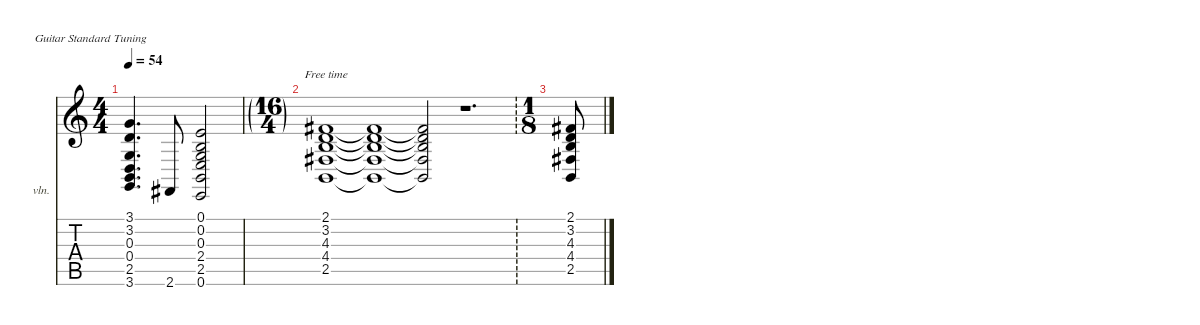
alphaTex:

\defaultSystemsLayout 4
\hideDynamics
\bracketExtendMode nobrackets
\firstSystemTrackNameOrientation horizontal
\otherSystemsTrackNameOrientation horizontal
\track ("Strings" "vln.") {instrument synthstrings1}
\staff {score tabs}
\tuning (E4 B3 G3 D3 A2 E2)
\ts (4 4)
\tempo 54
\clef g2
\ks c
(3.1 3.2 0.3 0.4 2.5 3.6).4{d dy f} 2.6{acc #}.8 (0.1 0.2 0.3 2.4 2.5 0.6).2 |
\ts (16 4)
\beaming (8 4 4 4 4 4 4 4 4)
\ft
(2.1{acc #} 3.2 4.3 4.4{acc #} 2.5).1 (2.1{t acc #} 3.2{t} 4.3{t} 4.4{t acc #} 2.5{t}).1 (2.1{t acc #} 3.2{t} 4.3{t} 4.4{t acc #} 2.5{t}).2 r.1{d} |
\ts (1 8)
\beaming (8 1)
(2.1{acc #} 3.2 4.3 4.4{acc #} 2.5).8
